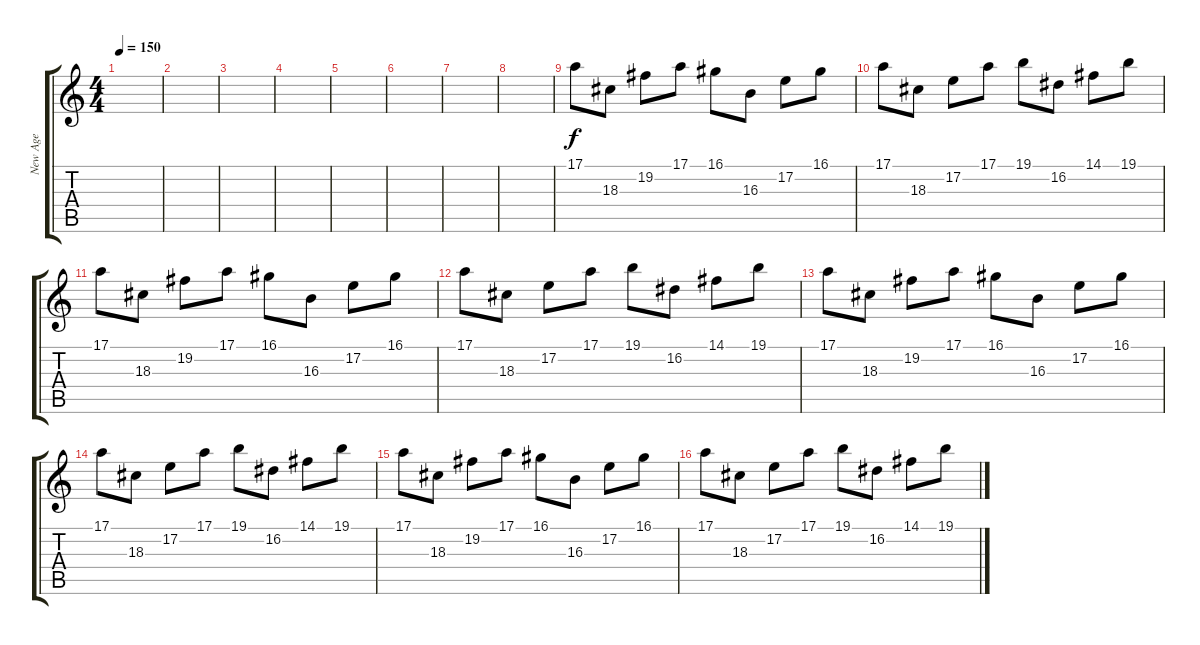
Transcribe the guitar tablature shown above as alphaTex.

\track ("New Age" "New Age") {instrument pad1newage}
\staff {score tabs}
\tuning (E4 B3 G3 D3 A2 E2) {hide}
\ts (4 4)
\tempo 150
\clef g2
\ks c
|
|
|
|
|
|
|
|
17.1.8 18.3.8 19.2.8 17.1.8 16.1.8 16.3.8 17.2.8 16.1.8 |
17.1.8 18.3.8 17.2.8 17.1.8 19.1.8 16.2.8 14.1.8 19.1.8 |
17.1.8 18.3.8 19.2.8 17.1.8 16.1.8 16.3.8 17.2.8 16.1.8 |
17.1.8 18.3.8 17.2.8 17.1.8 19.1.8 16.2.8 14.1.8 19.1.8 |
17.1.8 18.3.8 19.2.8 17.1.8 16.1.8 16.3.8 17.2.8 16.1.8 |
17.1.8 18.3.8 17.2.8 17.1.8 19.1.8 16.2.8 14.1.8 19.1.8 |
17.1.8 18.3.8 19.2.8 17.1.8 16.1.8 16.3.8 17.2.8 16.1.8 |
17.1.8 18.3.8 17.2.8 17.1.8 19.1.8 16.2.8 14.1.8 19.1.8
